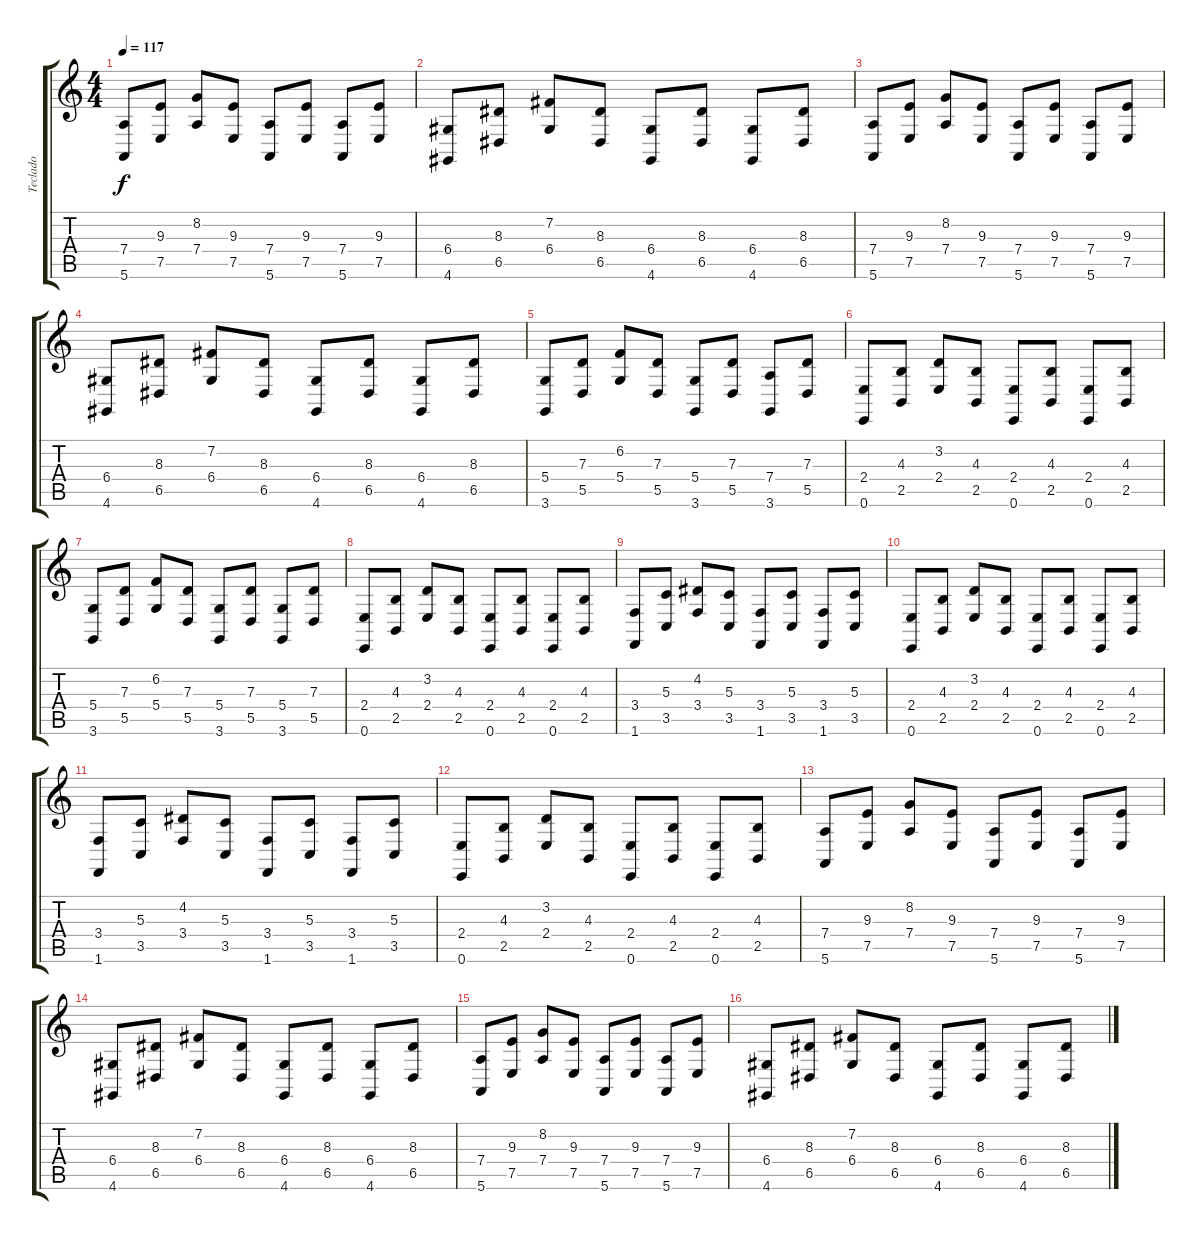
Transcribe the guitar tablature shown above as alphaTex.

\track ("Teclado" "Teclado") {instrument orchestralharp}
\staff {score tabs}
\tuning (E4 B3 G3 D3 A2 E2) {hide}
\ts (4 4)
\tempo 117
\clef g2
\ks c
(7.4 5.6).8{dy f} (9.3 7.5).8 (8.2 7.4).8 (9.3 7.5).8 (7.4 5.6).8 (9.3 7.5).8 (7.4 5.6).8 (9.3 7.5).8 |
(6.4 4.6).8 (8.3 6.5).8 (7.2 6.4).8 (8.3 6.5).8 (6.4 4.6).8 (8.3 6.5).8 (6.4 4.6).8 (8.3 6.5).8 |
(7.4 5.6).8 (9.3 7.5).8 (8.2 7.4).8 (9.3 7.5).8 (7.4 5.6).8 (9.3 7.5).8 (7.4 5.6).8 (9.3 7.5).8 |
(6.4 4.6).8 (8.3 6.5).8 (7.2 6.4).8 (8.3 6.5).8 (6.4 4.6).8 (8.3 6.5).8 (6.4 4.6).8 (8.3 6.5).8 |
(5.4 3.6).8 (7.3 5.5).8 (6.2 5.4).8 (7.3 5.5).8 (5.4 3.6).8 (7.3 5.5).8 (7.4 3.6).8 (7.3 5.5).8 |
(2.4 0.6).8 (4.3 2.5).8 (3.2 2.4).8 (4.3 2.5).8 (2.4 0.6).8 (4.3 2.5).8 (2.4 0.6).8 (4.3 2.5).8 |
(5.4 3.6).8 (7.3 5.5).8 (6.2 5.4).8 (7.3 5.5).8 (5.4 3.6).8 (7.3 5.5).8 (5.4 3.6).8 (7.3 5.5).8 |
(2.4 0.6).8 (4.3 2.5).8 (3.2 2.4).8 (4.3 2.5).8 (2.4 0.6).8 (4.3 2.5).8 (2.4 0.6).8 (4.3 2.5).8 |
(3.4 1.6).8 (5.3 3.5).8 (4.2 3.4).8 (5.3 3.5).8 (3.4 1.6).8 (5.3 3.5).8 (3.4 1.6).8 (5.3 3.5).8 |
(2.4 0.6).8 (4.3 2.5).8 (3.2 2.4).8 (4.3 2.5).8 (2.4 0.6).8 (4.3 2.5).8 (2.4 0.6).8 (4.3 2.5).8 |
(3.4 1.6).8 (5.3 3.5).8 (4.2 3.4).8 (5.3 3.5).8 (3.4 1.6).8 (5.3 3.5).8 (3.4 1.6).8 (5.3 3.5).8 |
(2.4 0.6).8 (4.3 2.5).8 (3.2 2.4).8 (4.3 2.5).8 (2.4 0.6).8 (4.3 2.5).8 (2.4 0.6).8 (4.3 2.5).8 |
(7.4 5.6).8 (9.3 7.5).8 (8.2 7.4).8 (9.3 7.5).8 (7.4 5.6).8 (9.3 7.5).8 (7.4 5.6).8 (9.3 7.5).8 |
(6.4 4.6).8 (8.3 6.5).8 (7.2 6.4).8 (8.3 6.5).8 (6.4 4.6).8 (8.3 6.5).8 (6.4 4.6).8 (8.3 6.5).8 |
(7.4 5.6).8 (9.3 7.5).8 (8.2 7.4).8 (9.3 7.5).8 (7.4 5.6).8 (9.3 7.5).8 (7.4 5.6).8 (9.3 7.5).8 |
(6.4 4.6).8 (8.3 6.5).8 (7.2 6.4).8 (8.3 6.5).8 (6.4 4.6).8 (8.3 6.5).8 (6.4 4.6).8 (8.3 6.5).8
